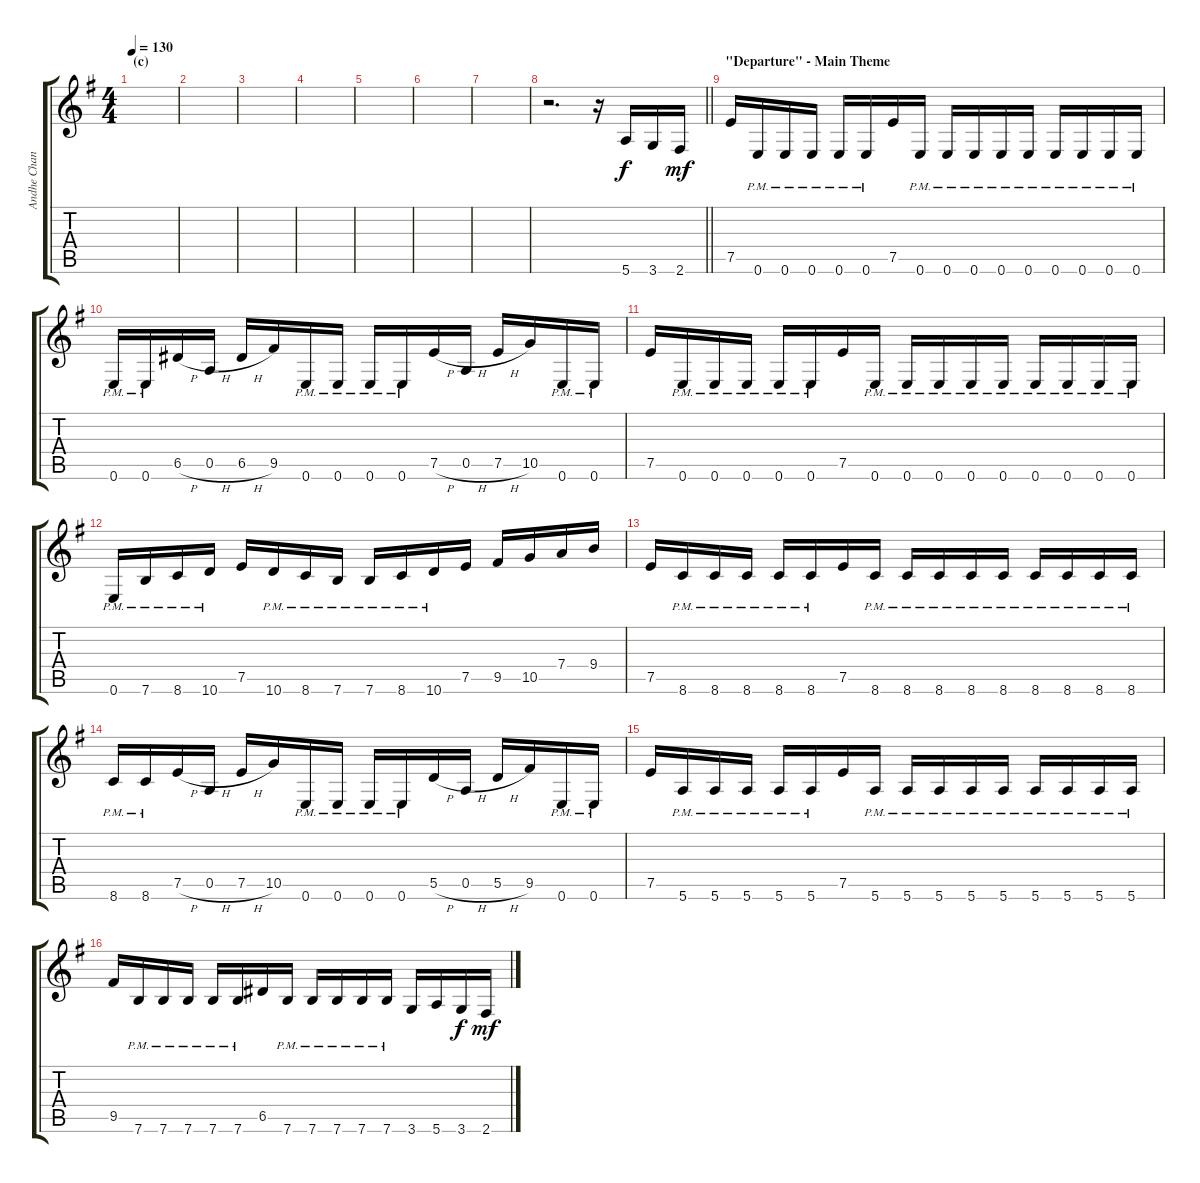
\track ("Andhe Chandler (guitar)" "Andhe Chan") {instrument distortionguitar}
\staff {score tabs}
\tuning (E4 B3 G3 D3 A2 E2) {hide}
\ts (4 4)
\section ("" "(c)")
\tempo 130
\clef g2
\ks eminor
|
|
|
|
|
|
|
\barLineRight lightlight
r.2{d} r.16 5.6.16 3.6.16{dy f} 2.6.16{dy mf} |
\section ("" "\"Departure\" - Main Theme")
7.5.16 0.6{pm}.16 0.6{pm}.16 0.6{pm}.16 0.6{pm}.16 0.6{pm}.16 7.5.16 0.6{pm}.16 0.6{pm}.16 0.6{pm}.16 0.6{pm}.16 0.6{pm}.16 0.6{pm}.16 0.6{pm}.16 0.6{pm}.16 0.6{pm}.16 |
0.6{pm}.16 0.6{pm}.16 6.5{h}.16 0.5{h}.16 6.5{h}.16 9.5.16 0.6{pm}.16 0.6{pm}.16 0.6{pm}.16 0.6{pm}.16 7.5{h}.16 0.5{h}.16 7.5{h}.16 10.5.16 0.6{pm}.16 0.6{pm}.16 |
7.5.16 0.6{pm}.16 0.6{pm}.16 0.6{pm}.16 0.6{pm}.16 0.6{pm}.16 7.5.16 0.6{pm}.16 0.6{pm}.16 0.6{pm}.16 0.6{pm}.16 0.6{pm}.16 0.6{pm}.16 0.6{pm}.16 0.6{pm}.16 0.6{pm}.16 |
0.6{pm}.16 7.6{pm}.16 8.6{pm}.16 10.6{pm}.16 7.5.16 10.6{pm}.16 8.6{pm}.16 7.6{pm}.16 7.6{pm}.16 8.6{pm}.16 10.6{pm}.16 7.5.16 9.5.16 10.5.16 7.4.16 9.4.16 |
7.5.16 8.6{pm}.16 8.6{pm}.16 8.6{pm}.16 8.6{pm}.16 8.6{pm}.16 7.5.16 8.6{pm}.16 8.6{pm}.16 8.6{pm}.16 8.6{pm}.16 8.6{pm}.16 8.6{pm}.16 8.6{pm}.16 8.6{pm}.16 8.6{pm}.16 |
8.6{pm}.16 8.6{pm}.16 7.5{h}.16 0.5{h}.16 7.5{h}.16 10.5.16 0.6{pm}.16 0.6{pm}.16 0.6{pm}.16 0.6{pm}.16 5.5{h}.16 0.5{h}.16 5.5{h}.16 9.5.16 0.6{pm}.16 0.6{pm}.16 |
7.5.16 5.6{pm}.16 5.6{pm}.16 5.6{pm}.16 5.6{pm}.16 5.6{pm}.16 7.5.16 5.6{pm}.16 5.6{pm}.16 5.6{pm}.16 5.6{pm}.16 5.6{pm}.16 5.6{pm}.16 5.6{pm}.16 5.6{pm}.16 5.6{pm}.16 |
9.5.16 7.6{pm}.16 7.6{pm}.16 7.6{pm}.16 7.6{pm}.16 7.6{pm}.16 6.5.16 7.6{pm}.16 7.6{pm}.16 7.6{pm}.16 7.6{pm}.16 7.6{pm}.16 3.6.16 5.6.16 3.6.16{dy f} 2.6.16{dy mf}
